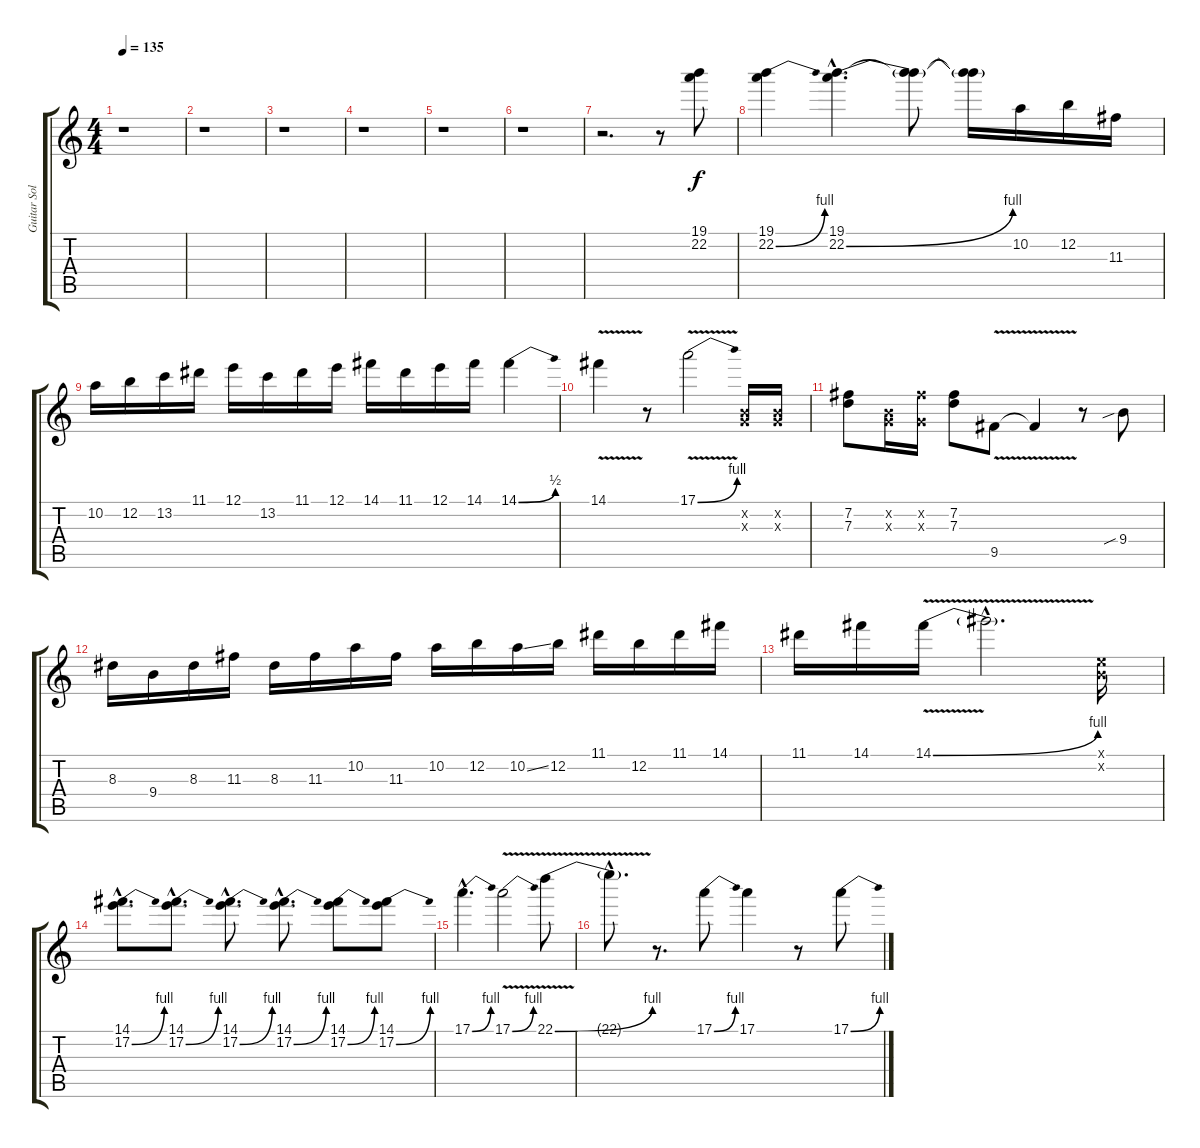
\track ("Guitar Solo" "Guitar Sol") {instrument distortionguitar}
\staff {score tabs}
\tuning (E4 B3 G3 D3 A2 E2) {hide}
\ts (4 4)
\tempo 135
\clef g2
\ks c
r.1{dy f} |
r.1 |
r.1 |
r.1 |
r.1 |
r.1 |
r.2{d} r.8 (19.1 22.2).8 |
(19.1 22.2{be (bend 0 0 60 4)}).4 (19.1{hac} 22.2{be (bend 0 0 60 4) hac}).4{d} (19.1{t} 22.2{t}).8 (19.1{t} 22.2{t}).16 10.2.16 12.2.16 11.3.16 |
10.2.16 12.2.16 13.2.16 11.1.16 12.1.16 13.2.16 11.1.16 12.1.16 14.1.16 11.1.16 12.1.16 14.1.16 14.1{be (bend 0 0 60 2)}.4 |
14.1{v}.4 r.8 17.1{be (bend 0 0 60 4) v}.2 (0.2{x} 0.3{x}).16 (0.2{x} 0.3{x}).16 |
(7.2 7.3).8 (0.2{x} 0.3{x}).16 (7.2{x} 0.3{x}).16 (7.2 7.3).8 9.5{v}.8 9.5{t}.4 r.8 9.4{sib}.8 |
8.3.16 9.4.16 8.3.16 11.3.16 8.3.16 11.3.16 10.2.16 11.3.16 10.2.16 12.2.16 10.2{ss}.16 12.2.16 11.1.16 12.2.16 11.1.16 14.1.16 |
11.1.16 14.1.16 14.1{be (bend 0 0 60 4) v}.16 14.1{hac t}.2{d} (0.1{x} 0.2{x}).16 |
(14.1{hac} 17.2{be (bend 0 0 60 4) hac}).8{d} (14.1{hac} 17.2{be (bend 0 0 60 4) hac}).8{d} (14.1{hac} 17.2{be (bend 0 0 60 4) hac}).8{d} (14.1{hac} 17.2{be (bend 0 0 60 4) hac}).8{d} (14.1 17.2{be (bend 0 0 60 4)}).8 (14.1 17.2{be (bend 0 0 60 4)}).8 |
17.1{be (bend 0 0 60 4) hac}.4{d} 17.1{be (bend 0 0 60 4) v}.2 22.1{be (bend 0 0 60 4) v}.8 |
22.1{hac t}.8{d} r.8{d} 17.1{be (bend 0 0 60 4)}.8 17.1.4 r.8 17.1{be (bend 0 0 60 4)}.8
